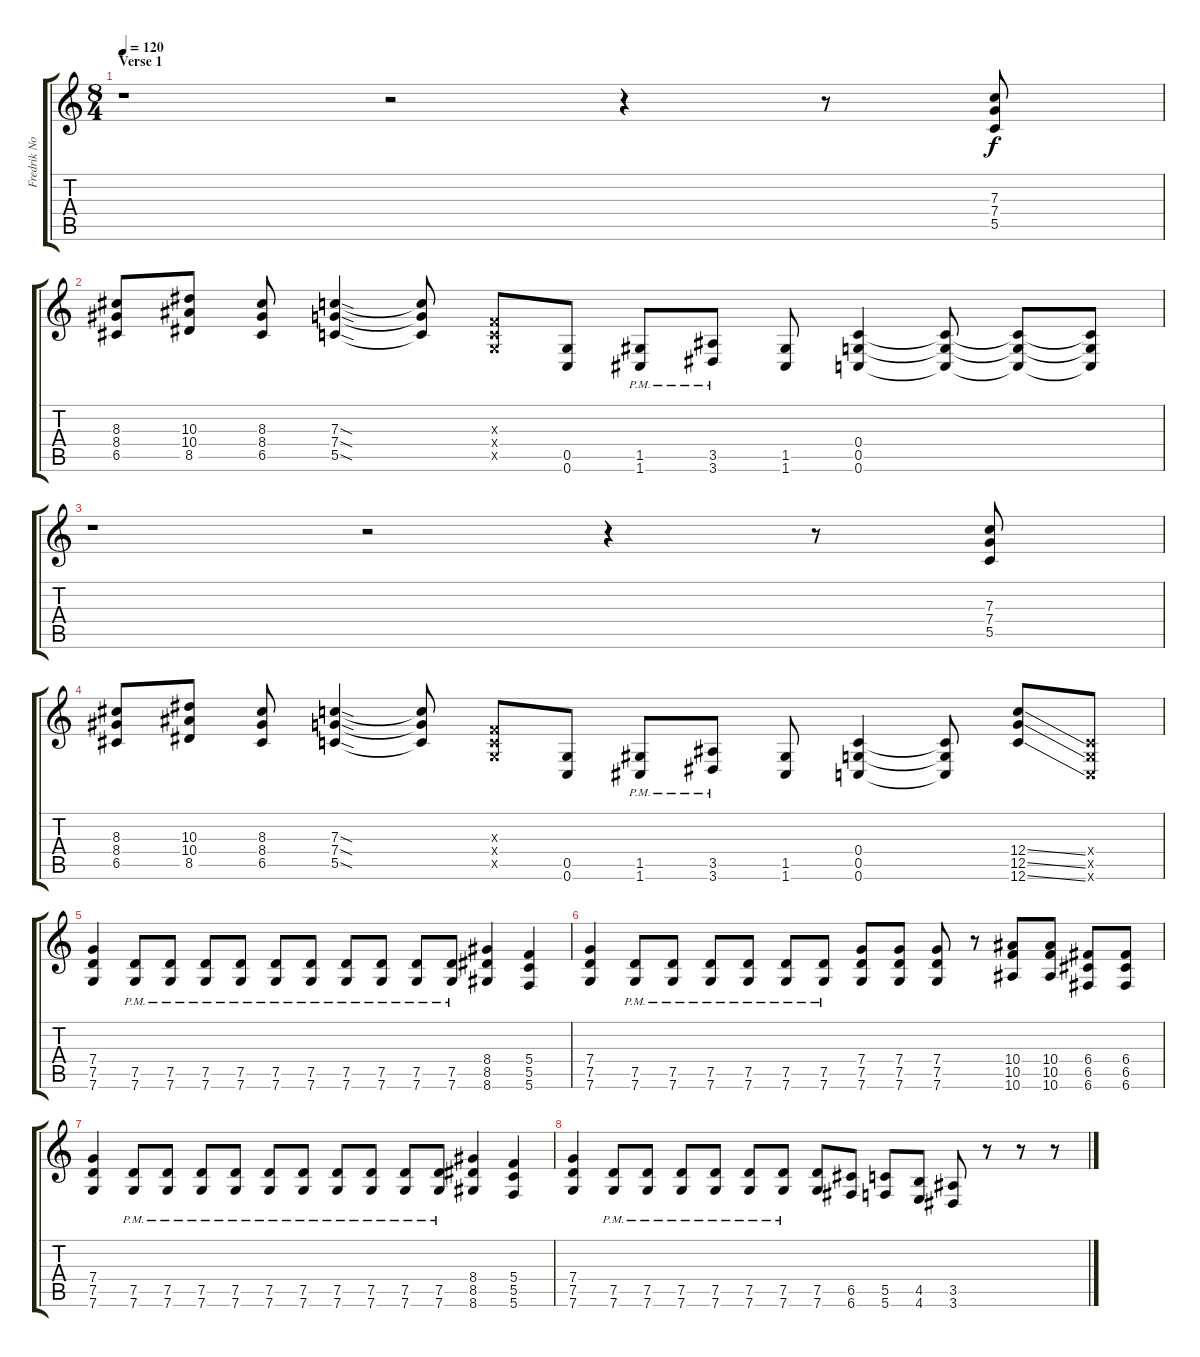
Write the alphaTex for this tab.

\track ("Fredrik Norstrom - Rhytm" "Fredrik No") {instrument distortionguitar}
\staff {score tabs}
\tuning (D4 A3 F3 C3 G2 C2) {hide}
\ts (8 4)
\section ("" "Verse 1")
\tempo 120
\clef g2
\ks c
r.1{dy f} r.2 r.4 r.8 (7.3 7.4 5.5).8 |
(8.3 8.4 6.5).8 (10.3 10.4 8.5).8 (8.3 8.4 6.5).8 (7.3{sod} 7.4{sod} 5.5{sod}).4 (7.3{t} 7.4{t} 5.5{t}).8 (0.3{x} 0.4{x} 0.5{x}).8 (0.5 0.6).8 (1.5{pm} 1.6{pm}).8 (3.5{pm} 3.6{pm}).8 (1.5 1.6).8 (0.4 0.5 0.6).4 (0.4{t} 0.5{t} 0.6{t}).8 (0.4{t} 0.5{t} 0.6{t}).8 (0.4{t} 0.5{t} 0.6{t}).8 |
r.1 r.2 r.4 r.8 (7.3 7.4 5.5).8 |
(8.3 8.4 6.5).8 (10.3 10.4 8.5).8 (8.3 8.4 6.5).8 (7.3{sod} 7.4{sod} 5.5{sod}).4 (7.3{t} 7.4{t} 5.5{t}).8 (0.3{x} 0.4{x} 0.5{x}).8 (0.5 0.6).8 (1.5{pm} 1.6{pm}).8 (3.5{pm} 3.6{pm}).8 (1.5 1.6).8 (0.4 0.5 0.6).4 (0.4{t} 0.5{t} 0.6{t}).8 (12.4{ss} 12.5{ss} 12.6{ss}).8 (0.4{x} 0.5{x} 0.6{x}).8 |
(7.4 7.5 7.6).4 (7.5{pm} 7.6{pm}).8 (7.5{pm} 7.6{pm}).8 (7.5{pm} 7.6{pm}).8 (7.5{pm} 7.6{pm}).8 (7.5{pm} 7.6{pm}).8 (7.5{pm} 7.6{pm}).8 (7.5{pm} 7.6{pm}).8 (7.5{pm} 7.6{pm}).8 (7.5{pm} 7.6{pm}).8 (7.5{pm} 7.6{pm}).8 (8.4 8.5 8.6).4 (5.4 5.5 5.6).4 |
(7.4 7.5 7.6).4 (7.5{pm} 7.6{pm}).8 (7.5{pm} 7.6{pm}).8 (7.5{pm} 7.6{pm}).8 (7.5{pm} 7.6{pm}).8 (7.5{pm} 7.6{pm}).8 (7.5{pm} 7.6{pm}).8 (7.4 7.5 7.6).8 (7.4 7.5 7.6).8 (7.4 7.5 7.6).8 r.8 (10.4 10.5 10.6).8 (10.4 10.5 10.6).8 (6.4 6.5 6.6).8 (6.4 6.5 6.6).8 |
(7.4 7.5 7.6).4 (7.5{pm} 7.6{pm}).8 (7.5{pm} 7.6{pm}).8 (7.5{pm} 7.6{pm}).8 (7.5{pm} 7.6{pm}).8 (7.5{pm} 7.6{pm}).8 (7.5{pm} 7.6{pm}).8 (7.5{pm} 7.6{pm}).8 (7.5{pm} 7.6{pm}).8 (7.5{pm} 7.6{pm}).8 (7.5{pm} 7.6{pm}).8 (8.4 8.5 8.6).4 (5.4 5.5 5.6).4 |
(7.4 7.5 7.6).4 (7.5{pm} 7.6{pm}).8 (7.5{pm} 7.6{pm}).8 (7.5{pm} 7.6{pm}).8 (7.5{pm} 7.6{pm}).8 (7.5{pm} 7.6{pm}).8 (7.5{pm} 7.6{pm}).8 (7.5 7.6).8 (6.5 6.6).8 (5.5 5.6).8 (4.5 4.6).8 (3.5 3.6).8 r.8 r.8 r.8
